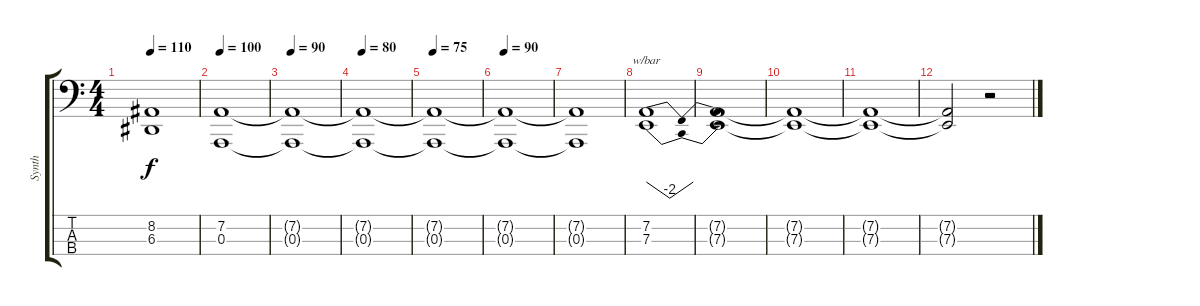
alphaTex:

\track ("Synth" "Synth") {instrument tremolostrings}
\staff {score tabs}
\tuning (G2 D2 A1 E1) {hide}
\ts (4 4)
\tempo 110
\clef f4
\ks c
(8.2 6.3).1{dy f} |
\tempo 100
(7.2 0.3).1 |
\tempo 90
(7.2{t} 0.3{t}).1 |
\tempo 80
(7.2{t} 0.3{t}).1 |
\tempo 75
(7.2{t} 0.3{t}).1 |
\tempo 90
(7.2{t} 0.3{t}).1 |
(7.2{t} 0.3{t}).1 |
(7.2 7.3).1{tbe (dip default 0 0 30 -8 60 0)} |
(7.2{t} 7.3{t}).1 |
(7.2{t} 7.3{t}).1{volume 0} |
(7.2{t} 7.3{t}).1 |
(7.2{t} 7.3{t}).2 r.2
